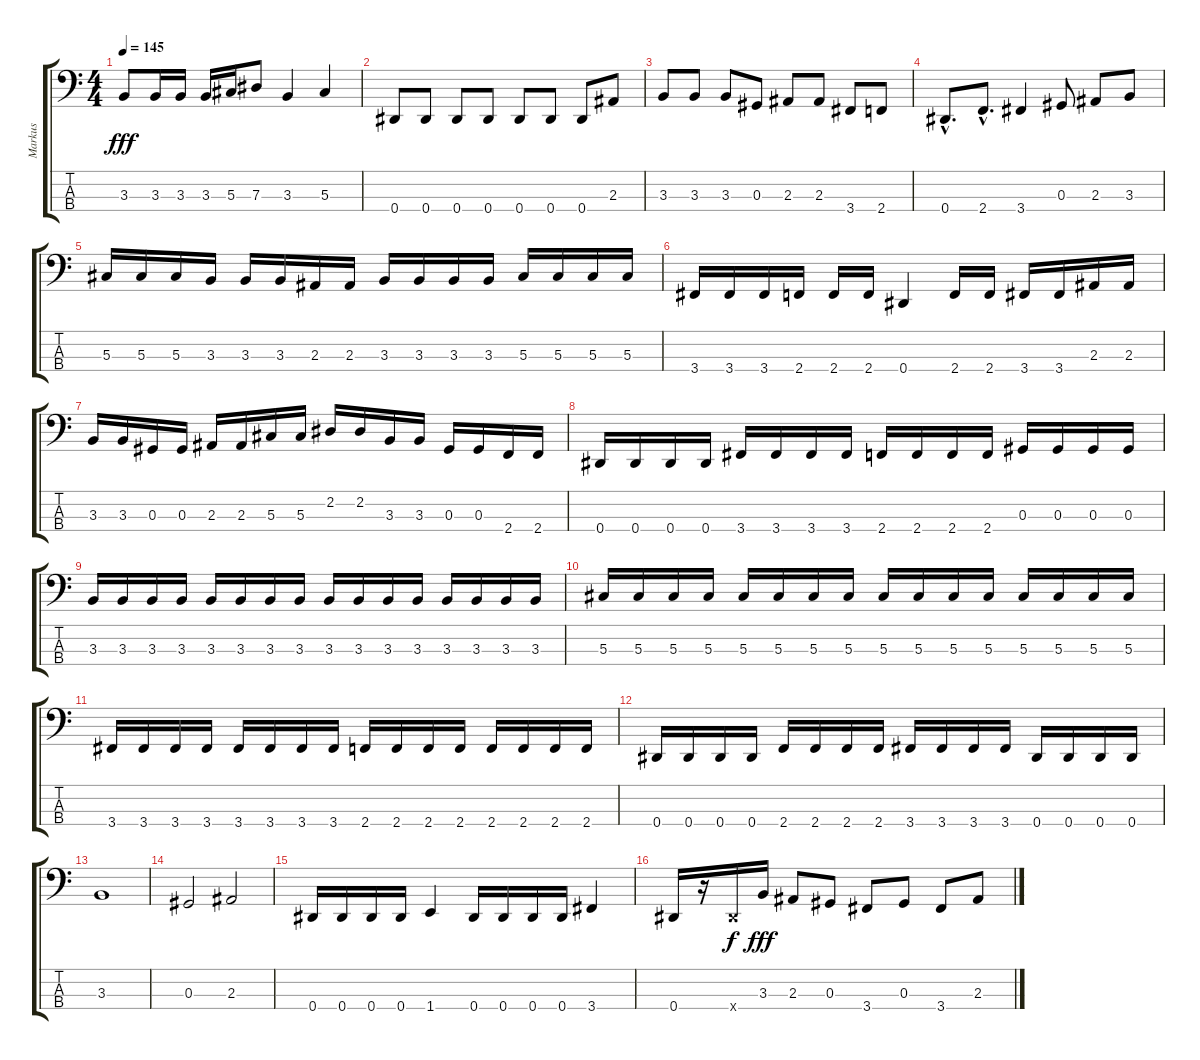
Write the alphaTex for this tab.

\track ("Markus" "Markus") {instrument electricbasspick}
\staff {score tabs}
\tuning (Gb2 Db2 Ab1 Eb1) {hide}
\ts (4 4)
\tempo 145
\clef f4
\ks c
3.3.8{dy fff} 3.3.16 3.3.16 3.3.16 5.3.16 7.3.8 3.3.4 5.3.4 |
0.4.8 0.4.8 0.4.8 0.4.8 0.4.8 0.4.8 0.4.8 2.3.8 |
3.3.8 3.3.8 3.3.8 0.3.8 2.3.8 2.3.8 3.4.8 2.4.8 |
0.4{hac}.8{d} 2.4{hac}.8{d} 3.4.4 0.3.8 2.3.8 3.3.8 |
5.3.16 5.3.16 5.3.16 3.3.16 3.3.16 3.3.16 2.3.16 2.3.16 3.3.16 3.3.16 3.3.16 3.3.16 5.3.16 5.3.16 5.3.16 5.3.16 |
3.4.16 3.4.16 3.4.16 2.4.16 2.4.16 2.4.16 0.4.4 2.4.16 2.4.16 3.4.16 3.4.16 2.3.16 2.3.16 |
3.3.16 3.3.16 0.3.16 0.3.16 2.3.16 2.3.16 5.3.16 5.3.16 2.2.16 2.2.16 3.3.16 3.3.16 0.3.16 0.3.16 2.4.16 2.4.16 |
0.4.16 0.4.16 0.4.16 0.4.16 3.4.16 3.4.16 3.4.16 3.4.16 2.4.16 2.4.16 2.4.16 2.4.16 0.3.16 0.3.16 0.3.16 0.3.16 |
3.3.16 3.3.16 3.3.16 3.3.16 3.3.16 3.3.16 3.3.16 3.3.16 3.3.16 3.3.16 3.3.16 3.3.16 3.3.16 3.3.16 3.3.16 3.3.16 |
5.3.16 5.3.16 5.3.16 5.3.16 5.3.16 5.3.16 5.3.16 5.3.16 5.3.16 5.3.16 5.3.16 5.3.16 5.3.16 5.3.16 5.3.16 5.3.16 |
3.4.16 3.4.16 3.4.16 3.4.16 3.4.16 3.4.16 3.4.16 3.4.16 2.4.16 2.4.16 2.4.16 2.4.16 2.4.16 2.4.16 2.4.16 2.4.16 |
0.4.16 0.4.16 0.4.16 0.4.16 2.4.16 2.4.16 2.4.16 2.4.16 3.4.16 3.4.16 3.4.16 3.4.16 0.4.16 0.4.16 0.4.16 0.4.16 |
3.3.1 |
0.3.2 2.3.2 |
0.4.16 0.4.16 0.4.16 0.4.16 1.4.4 0.4.16 0.4.16 0.4.16 0.4.16 3.4.4 |
0.4.16 r.16 0.4{x}.16{dy f} 3.3.16{dy fff} 2.3.8 0.3.8 3.4.8 0.3.8 3.4.8 2.3.8
